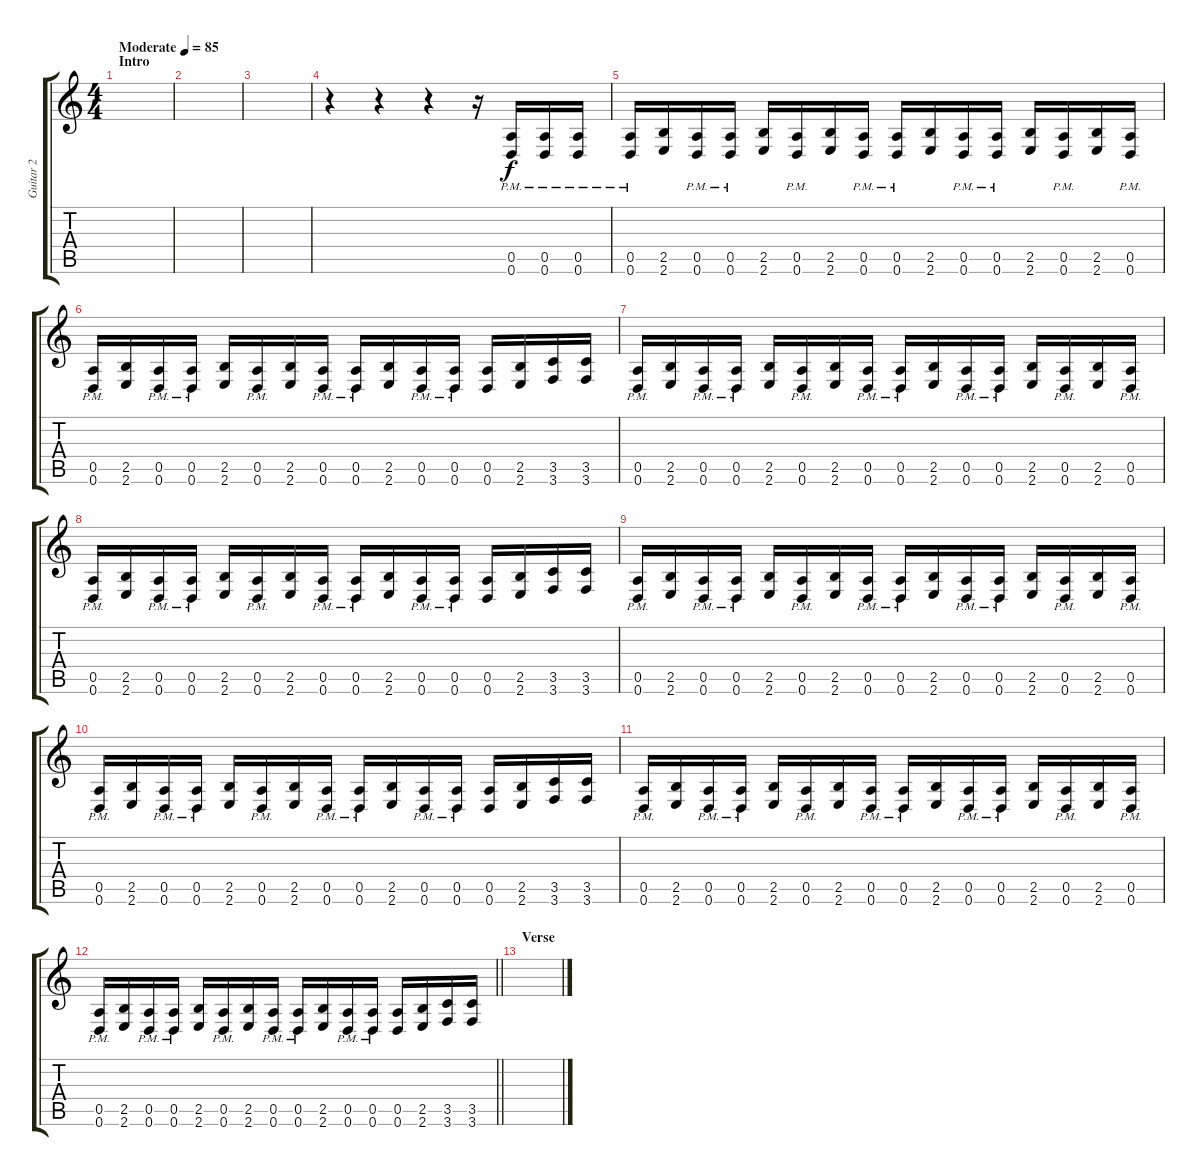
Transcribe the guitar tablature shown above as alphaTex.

\track ("Guitar 2" "Guitar 2") {instrument distortionguitar}
\staff {score tabs}
\tuning (E4 B3 G3 D3 A2 D2) {hide}
\ts (4 4)
\section ("" "Intro")
\tempo (85 "Moderate")
\clef g2
\ks c
|
|
|
r.4 r.4 r.4 r.16 (0.5{pm} 0.6).16 (0.5{pm} 0.6).16 (0.5{pm} 0.6).16 |
(0.5{pm} 0.6).16 (2.5 2.6).16 (0.5{pm} 0.6).16 (0.5{pm} 0.6).16 (2.5 2.6).16 (0.5{pm} 0.6).16 (2.5 2.6).16 (0.5{pm} 0.6).16 (0.5{pm} 0.6).16 (2.5 2.6).16 (0.5{pm} 0.6).16 (0.5{pm} 0.6).16 (2.5 2.6).16 (0.5{pm} 0.6).16 (2.5 2.6).16 (0.5{pm} 0.6).16 |
(0.5{pm} 0.6).16 (2.5 2.6).16 (0.5{pm} 0.6).16 (0.5{pm} 0.6).16 (2.5 2.6).16 (0.5{pm} 0.6).16 (2.5 2.6).16 (0.5{pm} 0.6).16 (0.5{pm} 0.6).16 (2.5 2.6).16 (0.5{pm} 0.6).16 (0.5{pm} 0.6).16 (0.5 0.6).16 (2.5 2.6).16 (3.5 3.6).16 (3.5 3.6).16 |
(0.5{pm} 0.6).16 (2.5 2.6).16 (0.5{pm} 0.6).16 (0.5{pm} 0.6).16 (2.5 2.6).16 (0.5{pm} 0.6).16 (2.5 2.6).16 (0.5{pm} 0.6).16 (0.5{pm} 0.6).16 (2.5 2.6).16 (0.5{pm} 0.6).16 (0.5{pm} 0.6).16 (2.5 2.6).16 (0.5{pm} 0.6).16 (2.5 2.6).16 (0.5{pm} 0.6).16 |
(0.5{pm} 0.6).16 (2.5 2.6).16 (0.5{pm} 0.6).16 (0.5{pm} 0.6).16 (2.5 2.6).16 (0.5{pm} 0.6).16 (2.5 2.6).16 (0.5{pm} 0.6).16 (0.5{pm} 0.6).16 (2.5 2.6).16 (0.5{pm} 0.6).16 (0.5{pm} 0.6).16 (0.5 0.6).16 (2.5 2.6).16 (3.5 3.6).16 (3.5 3.6).16 |
(0.5{pm} 0.6).16 (2.5 2.6).16 (0.5{pm} 0.6).16 (0.5{pm} 0.6).16 (2.5 2.6).16 (0.5{pm} 0.6).16 (2.5 2.6).16 (0.5{pm} 0.6).16 (0.5{pm} 0.6).16 (2.5 2.6).16 (0.5{pm} 0.6).16 (0.5{pm} 0.6).16 (2.5 2.6).16 (0.5{pm} 0.6).16 (2.5 2.6).16 (0.5{pm} 0.6).16 |
(0.5{pm} 0.6).16 (2.5 2.6).16 (0.5{pm} 0.6).16 (0.5{pm} 0.6).16 (2.5 2.6).16 (0.5{pm} 0.6).16 (2.5 2.6).16 (0.5{pm} 0.6).16 (0.5{pm} 0.6).16 (2.5 2.6).16 (0.5{pm} 0.6).16 (0.5{pm} 0.6).16 (0.5 0.6).16 (2.5 2.6).16 (3.5 3.6).16 (3.5 3.6).16 |
(0.5{pm} 0.6).16 (2.5 2.6).16 (0.5{pm} 0.6).16 (0.5{pm} 0.6).16 (2.5 2.6).16 (0.5{pm} 0.6).16 (2.5 2.6).16 (0.5{pm} 0.6).16 (0.5{pm} 0.6).16 (2.5 2.6).16 (0.5{pm} 0.6).16 (0.5{pm} 0.6).16 (2.5 2.6).16 (0.5{pm} 0.6).16 (2.5 2.6).16 (0.5{pm} 0.6).16 |
\barLineRight lightlight
(0.5{pm} 0.6).16 (2.5 2.6).16 (0.5{pm} 0.6).16 (0.5{pm} 0.6).16 (2.5 2.6).16 (0.5{pm} 0.6).16 (2.5 2.6).16 (0.5{pm} 0.6).16 (0.5{pm} 0.6).16 (2.5 2.6).16 (0.5{pm} 0.6).16 (0.5{pm} 0.6).16 (0.5 0.6).16 (2.5 2.6).16 (3.5 3.6).16 (3.5 3.6).16 |
\section ("" "Verse")
